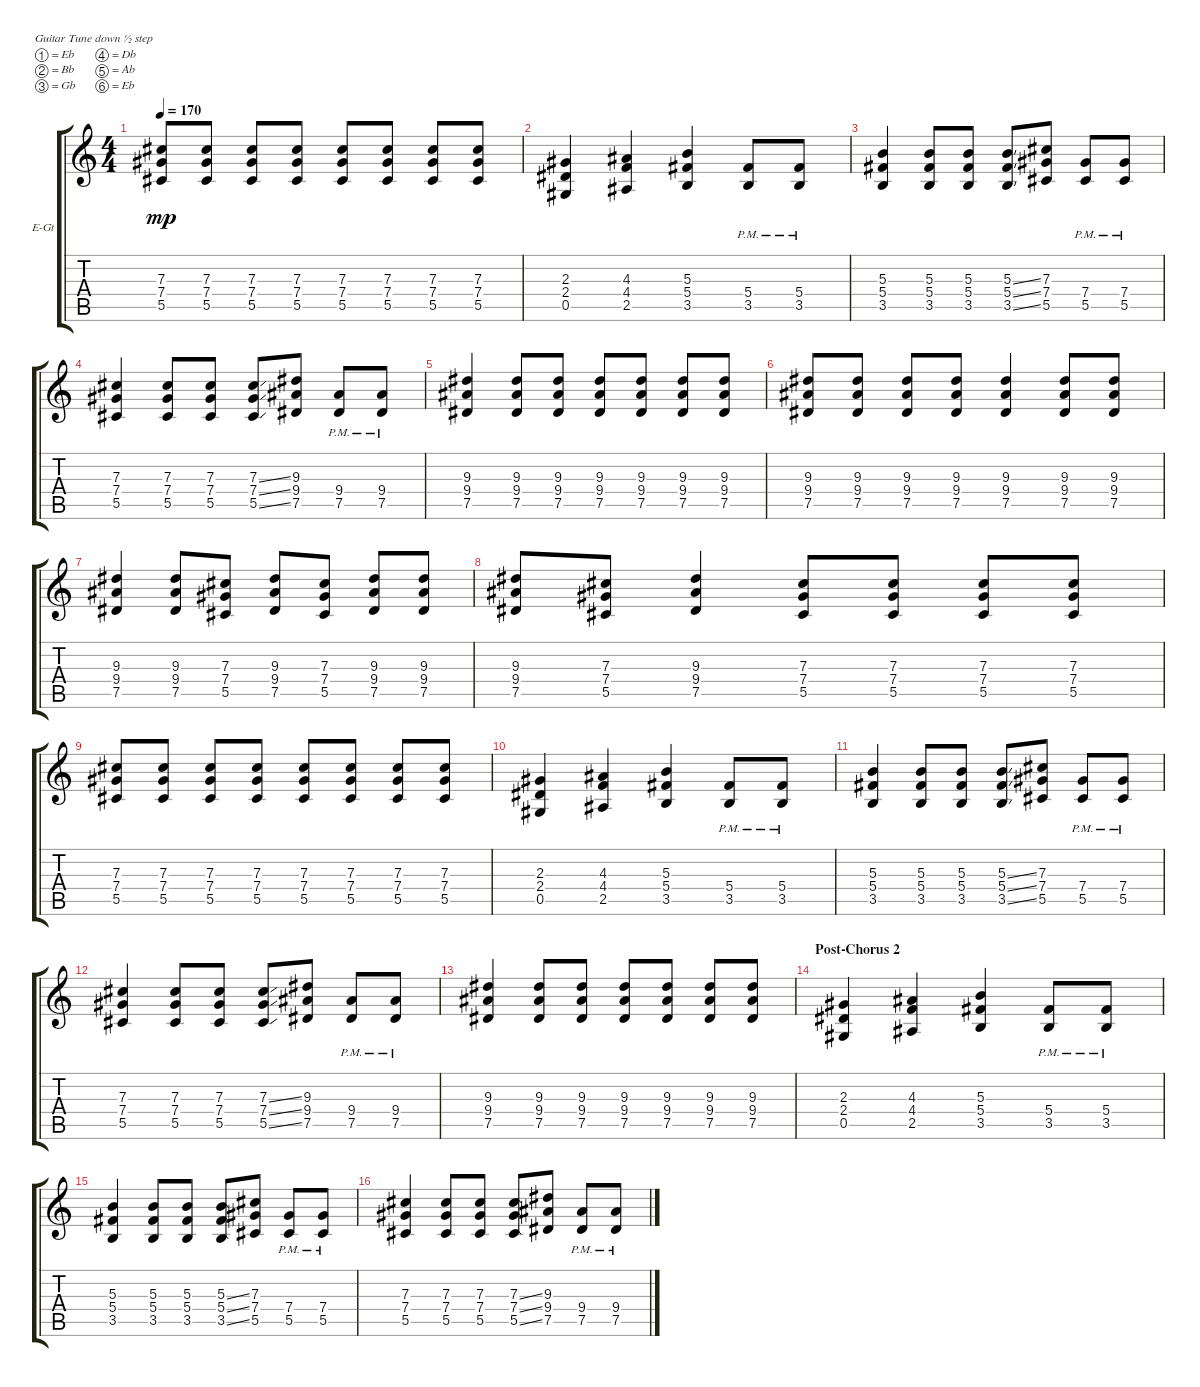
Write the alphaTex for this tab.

\defaultSystemsLayout 4
\bracketExtendMode groupsimilarinstruments
\firstSystemTrackNameOrientation horizontal
\otherSystemsTrackNameOrientation horizontal
\track ("Headmaster - Rhythm" "E-Gt") {instrument distortionguitar}
\staff {score tabs}
\tuning (Eb4 Bb3 Gb3 Db3 Ab2 Eb2)
\ts (4 4)
\tempo 170
\clef g2
\ks c
(7.3 7.4 5.5).8{dy mp} (7.3 7.4 5.5).8 (7.3 7.4 5.5).8 (7.3 7.4 5.5).8 (7.3 7.4 5.5).8 (7.3 7.4 5.5).8 (7.3 7.4 5.5).8 (7.3 7.4 5.5).8 |
(2.3 2.4 0.5).4 (4.3 4.4 2.5).4 (5.3 5.4 3.5).4 (5.4{pm} 3.5{pm}).8 (5.4{pm} 3.5{pm}).8 |
(5.3 5.4 3.5).4 (5.3 5.4 3.5).8 (5.3 5.4 3.5).8 (5.3{ss} 5.4{ss} 3.5{ss}).8 (7.3 7.4 5.5).8 (7.4{pm} 5.5{pm}).8 (7.4{pm} 5.5{pm}).8 |
(7.3 7.4 5.5).4 (7.3 7.4 5.5).8 (7.3 7.4 5.5).8 (7.3{ss} 7.4{ss} 5.5{ss}).8 (9.3 9.4 7.5).8 (9.4{pm} 7.5{pm}).8 (9.4{pm} 7.5{pm}).8 |
(9.3 9.4 7.5).4 (9.3 9.4 7.5).8 (9.3 9.4 7.5).8 (9.3 9.4 7.5).8 (9.3 9.4 7.5).8 (9.3 9.4 7.5).8 (9.3 9.4 7.5).8 |
(9.3 9.4 7.5).8 (9.3 9.4 7.5).8 (9.3 9.4 7.5).8 (9.3 9.4 7.5).8 (9.3 9.4 7.5).4 (9.3 9.4 7.5).8 (9.3 9.4 7.5).8 |
(9.3 9.4 7.5).4 (9.3 9.4 7.5).8 (7.3 7.4 5.5).8 (9.3 9.4 7.5).8 (7.3 7.4 5.5).8 (9.3 9.4 7.5).8 (9.3 9.4 7.5).8 |
(9.3 9.4 7.5).8 (7.3 7.4 5.5).8 (9.3 9.4 7.5).4 (7.3 7.4 5.5).8 (7.3 7.4 5.5).8 (7.3 7.4 5.5).8 (7.3 7.4 5.5).8 |
(7.3 7.4 5.5).8 (7.3 7.4 5.5).8 (7.3 7.4 5.5).8 (7.3 7.4 5.5).8 (7.3 7.4 5.5).8 (7.3 7.4 5.5).8 (7.3 7.4 5.5).8 (7.3 7.4 5.5).8 |
(2.3 2.4 0.5).4 (4.3 4.4 2.5).4 (5.3 5.4 3.5).4 (5.4{pm} 3.5{pm}).8 (5.4{pm} 3.5{pm}).8 |
(5.3 5.4 3.5).4 (5.3 5.4 3.5).8 (5.3 5.4 3.5).8 (5.3{ss} 5.4{ss} 3.5{ss}).8 (7.3 7.4 5.5).8 (7.4{pm} 5.5{pm}).8 (7.4{pm} 5.5{pm}).8 |
(7.3 7.4 5.5).4 (7.3 7.4 5.5).8 (7.3 7.4 5.5).8 (7.3{ss} 7.4{ss} 5.5{ss}).8 (9.3 9.4 7.5).8 (9.4{pm} 7.5{pm}).8 (9.4{pm} 7.5{pm}).8 |
(9.3 9.4 7.5).4 (9.3 9.4 7.5).8 (9.3 9.4 7.5).8 (9.3 9.4 7.5).8 (9.3 9.4 7.5).8 (9.3 9.4 7.5).8 (9.3 9.4 7.5).8 |
\section ("" "Post-Chorus 2")
(2.3 2.4 0.5).4 (4.3 4.4 2.5).4 (5.3 5.4 3.5).4 (5.4{pm} 3.5{pm}).8 (5.4{pm} 3.5{pm}).8 |
(5.3 5.4 3.5).4 (5.3 5.4 3.5).8 (5.3 5.4 3.5).8 (5.3{ss} 5.4{ss} 3.5{ss}).8 (7.3 7.4 5.5).8 (7.4{pm} 5.5{pm}).8 (7.4{pm} 5.5{pm}).8 |
(7.3 7.4 5.5).4 (7.3 7.4 5.5).8 (7.3 7.4 5.5).8 (7.3{ss} 7.4{ss} 5.5{ss}).8 (9.3 9.4 7.5).8 (9.4{pm} 7.5{pm}).8 (9.4{pm} 7.5{pm}).8
